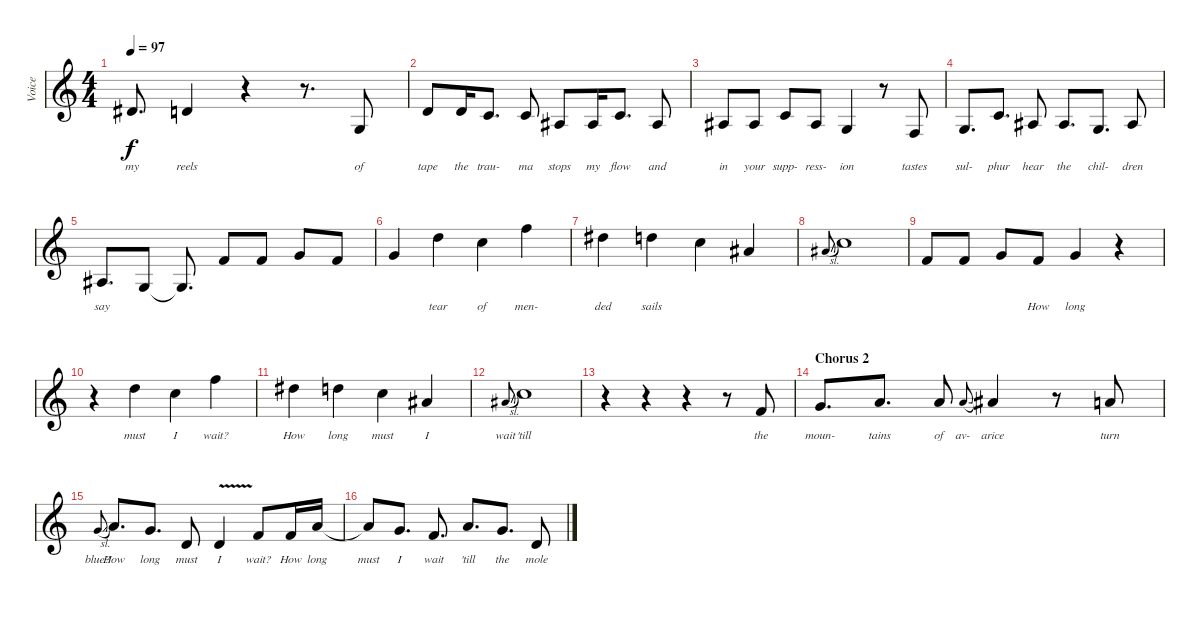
\track ("Voice" "Voice") {instrument sopranosax}
\staff {score}
\tuning (E4 B3 G3 D3 A2 E2) {hide}
\ts (4 4)
\tempo 97
\clef g2
\ks c
4.2.8{d lyrics (0 "my") lyrics (1 "") lyrics (2 "") lyrics (3 "") lyrics (4 "") dy f} 3.2.4{lyrics (0 "reels") lyrics (1 "") lyrics (2 "") lyrics (3 "") lyrics (4 "")} r.4 r.8{d} 0.3.8{lyrics (0 "of") lyrics (1 "") lyrics (2 "") lyrics (3 "") lyrics (4 "")} |
3.2.8{lyrics (0 "tape") lyrics (1 "") lyrics (2 "") lyrics (3 "") lyrics (4 "")} 3.2.16{lyrics (0 "the") lyrics (1 "") lyrics (2 "") lyrics (3 "") lyrics (4 "")} 1.2.8{d lyrics (0 "trau-") lyrics (1 "") lyrics (2 "") lyrics (3 "") lyrics (4 "")} 1.2.8{lyrics (0 "ma") lyrics (1 "") lyrics (2 "") lyrics (3 "") lyrics (4 "")} 3.3.8{lyrics (0 "stops") lyrics (1 "") lyrics (2 "") lyrics (3 "") lyrics (4 "")} 3.3.16{lyrics (0 "my") lyrics (1 "") lyrics (2 "") lyrics (3 "") lyrics (4 "")} 1.2.8{d lyrics (0 "flow") lyrics (1 "") lyrics (2 "") lyrics (3 "") lyrics (4 "")} 3.3.8{lyrics (0 "and") lyrics (1 "") lyrics (2 "") lyrics (3 "") lyrics (4 "")} |
3.3.8{lyrics (0 "in") lyrics (1 "") lyrics (2 "") lyrics (3 "") lyrics (4 "")} 3.3.8{lyrics (0 "your") lyrics (1 "") lyrics (2 "") lyrics (3 "") lyrics (4 "")} 1.2.8{lyrics (0 "supp-") lyrics (1 "") lyrics (2 "") lyrics (3 "") lyrics (4 "")} 3.3.8{lyrics (0 "ress-") lyrics (1 "") lyrics (2 "") lyrics (3 "") lyrics (4 "")} 0.3.4{lyrics (0 "ion") lyrics (1 "") lyrics (2 "") lyrics (3 "") lyrics (4 "")} r.8 3.4.8{lyrics (0 "tastes") lyrics (1 "") lyrics (2 "") lyrics (3 "") lyrics (4 "")} |
0.3.8{d lyrics (0 "sul-") lyrics (1 "") lyrics (2 "") lyrics (3 "") lyrics (4 "")} 1.2.8{d lyrics (0 "phur") lyrics (1 "") lyrics (2 "") lyrics (3 "") lyrics (4 "")} 3.3.8{lyrics (0 "hear") lyrics (1 "") lyrics (2 "") lyrics (3 "") lyrics (4 "")} 3.3.8{d lyrics (0 "the") lyrics (1 "") lyrics (2 "") lyrics (3 "") lyrics (4 "")} 0.3.8{d lyrics (0 "chil-") lyrics (1 "") lyrics (2 "") lyrics (3 "") lyrics (4 "")} 3.3.8{lyrics (0 "dren") lyrics (1 "") lyrics (2 "") lyrics (3 "") lyrics (4 "")} |
3.3.8{d lyrics (0 "say") lyrics (1 "") lyrics (2 "") lyrics (3 "") lyrics (4 "")} 0.3.8{lyrics (0 "") lyrics (1 "") lyrics (2 "") lyrics (3 "") lyrics (4 "")} 0.3{t}.8{d lyrics (0 "") lyrics (1 "") lyrics (2 "") lyrics (3 "") lyrics (4 "")} 1.1.8{lyrics (0 "") lyrics (1 "") lyrics (2 "") lyrics (3 "") lyrics (4 "")} 1.1.8{lyrics (0 "") lyrics (1 "") lyrics (2 "") lyrics (3 "") lyrics (4 "")} 3.1.8{lyrics (0 "") lyrics (1 "") lyrics (2 "") lyrics (3 "") lyrics (4 "")} 1.1.8{lyrics (0 "") lyrics (1 "") lyrics (2 "") lyrics (3 "") lyrics (4 "")} |
3.1.4{lyrics (0 "") lyrics (1 "") lyrics (2 "") lyrics (3 "") lyrics (4 "")} 10.1.4{lyrics (0 "tear") lyrics (1 "") lyrics (2 "") lyrics (3 "") lyrics (4 "")} 8.1.4{lyrics (0 "of") lyrics (1 "") lyrics (2 "") lyrics (3 "") lyrics (4 "")} 13.1.4{lyrics (0 "men-") lyrics (1 "") lyrics (2 "") lyrics (3 "") lyrics (4 "")} |
11.1.4{lyrics (0 "ded") lyrics (1 "") lyrics (2 "") lyrics (3 "") lyrics (4 "")} 10.1.4{lyrics (0 "sails") lyrics (1 "") lyrics (2 "") lyrics (3 "") lyrics (4 "")} 8.1.4{lyrics (0 "") lyrics (1 "") lyrics (2 "") lyrics (3 "") lyrics (4 "")} 6.1.4{lyrics (0 "") lyrics (1 "") lyrics (2 "") lyrics (3 "") lyrics (4 "")} |
6.1{sl}.8{lyrics (0 "") lyrics (1 "") lyrics (2 "") lyrics (3 "") lyrics (4 "") gr onbeat} 8.1.1{lyrics (0 "") lyrics (1 "") lyrics (2 "") lyrics (3 "") lyrics (4 "")} |
1.1.8{lyrics (0 "") lyrics (1 "") lyrics (2 "") lyrics (3 "") lyrics (4 "")} 1.1.8{lyrics (0 "") lyrics (1 "") lyrics (2 "") lyrics (3 "") lyrics (4 "")} 3.1.8{lyrics (0 "") lyrics (1 "") lyrics (2 "") lyrics (3 "") lyrics (4 "")} 1.1.8{lyrics (0 "How") lyrics (1 "") lyrics (2 "") lyrics (3 "") lyrics (4 "")} 3.1.4{lyrics (0 "long") lyrics (1 "") lyrics (2 "") lyrics (3 "") lyrics (4 "")} r.4 |
r.4 10.1.4{lyrics (0 "must") lyrics (1 "") lyrics (2 "") lyrics (3 "") lyrics (4 "")} 8.1.4{lyrics (0 "I") lyrics (1 "") lyrics (2 "") lyrics (3 "") lyrics (4 "")} 13.1.4{lyrics (0 "wait?") lyrics (1 "") lyrics (2 "") lyrics (3 "") lyrics (4 "")} |
11.1.4{lyrics (0 "How") lyrics (1 "") lyrics (2 "") lyrics (3 "") lyrics (4 "")} 10.1.4{lyrics (0 "long") lyrics (1 "") lyrics (2 "") lyrics (3 "") lyrics (4 "")} 8.1.4{lyrics (0 "must") lyrics (1 "") lyrics (2 "") lyrics (3 "") lyrics (4 "")} 6.1.4{lyrics (0 "I") lyrics (1 "") lyrics (2 "") lyrics (3 "") lyrics (4 "")} |
6.1{sl}.8{lyrics (0 "wait") lyrics (1 "") lyrics (2 "") lyrics (3 "") lyrics (4 "") gr onbeat} 8.1.1{lyrics (0 "'till") lyrics (1 "") lyrics (2 "") lyrics (3 "") lyrics (4 "")} |
r.4 r.4 r.4 r.8 1.1.8{lyrics (0 "the") lyrics (1 "") lyrics (2 "") lyrics (3 "") lyrics (4 "")} |
\section ("" "Chorus 2")
3.1.8{d lyrics (0 "moun-") lyrics (1 "") lyrics (2 "") lyrics (3 "") lyrics (4 "")} 5.1.8{d lyrics (0 "tains") lyrics (1 "") lyrics (2 "") lyrics (3 "") lyrics (4 "")} 5.1.8{lyrics (0 "of") lyrics (1 "") lyrics (2 "") lyrics (3 "") lyrics (4 "")} 5.1{sl}.8{lyrics (0 "av-") lyrics (1 "") lyrics (2 "") lyrics (3 "") lyrics (4 "") gr onbeat} 6.1.4{lyrics (0 "arice") lyrics (1 "") lyrics (2 "") lyrics (3 "") lyrics (4 "")} r.8 5.1.8{lyrics (0 "turn") lyrics (1 "") lyrics (2 "") lyrics (3 "") lyrics (4 "")} |
3.1{sl}.8{lyrics (0 "blue?") lyrics (1 "") lyrics (2 "") lyrics (3 "") lyrics (4 "") gr onbeat} 5.1.8{d lyrics (0 "How") lyrics (1 "") lyrics (2 "") lyrics (3 "") lyrics (4 "")} 3.1.8{d lyrics (0 "long") lyrics (1 "") lyrics (2 "") lyrics (3 "") lyrics (4 "")} 3.2.8{lyrics (0 "must") lyrics (1 "") lyrics (2 "") lyrics (3 "") lyrics (4 "")} 3.2{v}.4{lyrics (0 "I") lyrics (1 "") lyrics (2 "") lyrics (3 "") lyrics (4 "")} 1.1.8{lyrics (0 "wait?") lyrics (1 "") lyrics (2 "") lyrics (3 "") lyrics (4 "")} 1.1.16{lyrics (0 "How") lyrics (1 "") lyrics (2 "") lyrics (3 "") lyrics (4 "")} 5.1.16{lyrics (0 "long") lyrics (1 "") lyrics (2 "") lyrics (3 "") lyrics (4 "")} |
5.1{t}.8{lyrics (0 "must") lyrics (1 "") lyrics (2 "") lyrics (3 "") lyrics (4 "")} 3.1.8{d lyrics (0 "I") lyrics (1 "") lyrics (2 "") lyrics (3 "") lyrics (4 "")} 1.1.8{d lyrics (0 "wait") lyrics (1 "") lyrics (2 "") lyrics (3 "") lyrics (4 "")} 5.1.8{d lyrics (0 "'till") lyrics (1 "") lyrics (2 "") lyrics (3 "") lyrics (4 "")} 3.1.8{d lyrics (0 "the") lyrics (1 "") lyrics (2 "") lyrics (3 "") lyrics (4 "")} 3.2.8{lyrics (0 "mole") lyrics (1 "") lyrics (2 "") lyrics (3 "") lyrics (4 "")}
